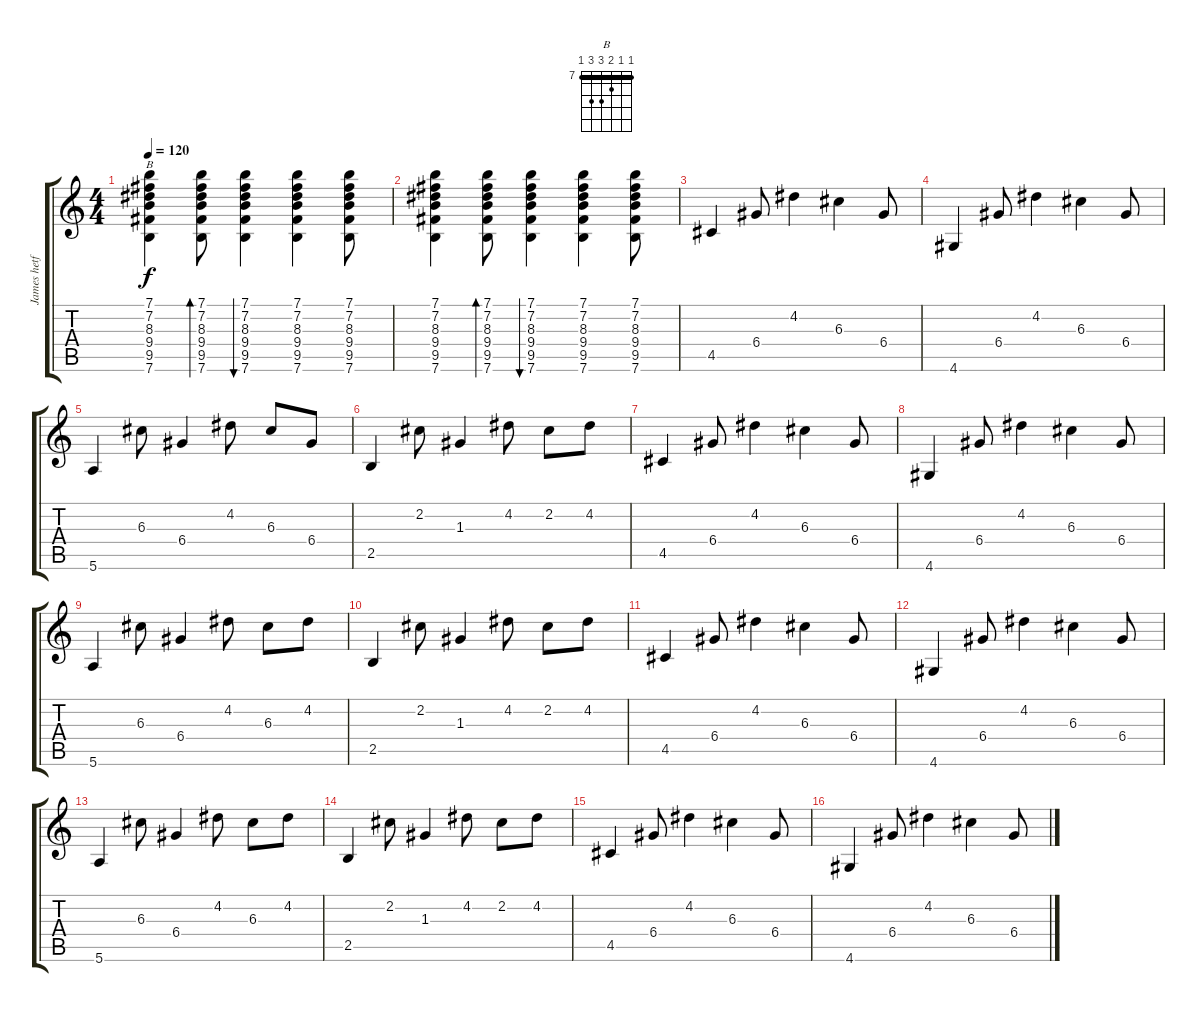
\track ("James hetfield" "James hetf") {instrument acousticguitarsteel}
\staff {score tabs}
\tuning (E4 B3 G3 D3 A2 E2) {hide}
\chord ("B" 7 7 8 9 9 7) {firstfret 7 barre 7}
\ts (4 4)
\tempo 120
\clef g2
\ks c
(7.1 7.2 8.3 9.4 9.5 7.6).4{ch "B" dy f} (7.1 7.2 8.3 9.4 9.5 7.6).8{bd 60} (7.1 7.2 8.3 9.4 9.5 7.6).4{bu 60} (7.1 7.2 8.3 9.4 9.5 7.6).4 (7.1 7.2 8.3 9.4 9.5 7.6).8 |
(7.1 7.2 8.3 9.4 9.5 7.6).4 (7.1 7.2 8.3 9.4 9.5 7.6).8{bd 60} (7.1 7.2 8.3 9.4 9.5 7.6).4{bu 60} (7.1 7.2 8.3 9.4 9.5 7.6).4 (7.1 7.2 8.3 9.4 9.5 7.6).8 |
4.5.4 6.4.8 4.2.4 6.3.4 6.4.8 |
4.6.4 6.4.8 4.2.4 6.3.4 6.4.8 |
5.6.4 6.3.8 6.4.4 4.2.8 6.3.8 6.4.8 |
2.5.4 2.2.8 1.3.4 4.2.8 2.2.8 4.2.8 |
4.5.4 6.4.8 4.2.4 6.3.4 6.4.8 |
4.6.4 6.4.8 4.2.4 6.3.4 6.4.8 |
5.6.4 6.3.8 6.4.4 4.2.8 6.3.8 4.2.8 |
2.5.4 2.2.8 1.3.4 4.2.8 2.2.8 4.2.8 |
4.5.4 6.4.8 4.2.4 6.3.4 6.4.8 |
4.6.4 6.4.8 4.2.4 6.3.4 6.4.8 |
5.6.4 6.3.8 6.4.4 4.2.8 6.3.8 4.2.8 |
2.5.4 2.2.8 1.3.4 4.2.8 2.2.8 4.2.8 |
4.5.4 6.4.8 4.2.4 6.3.4 6.4.8 |
4.6.4 6.4.8 4.2.4 6.3.4 6.4.8
